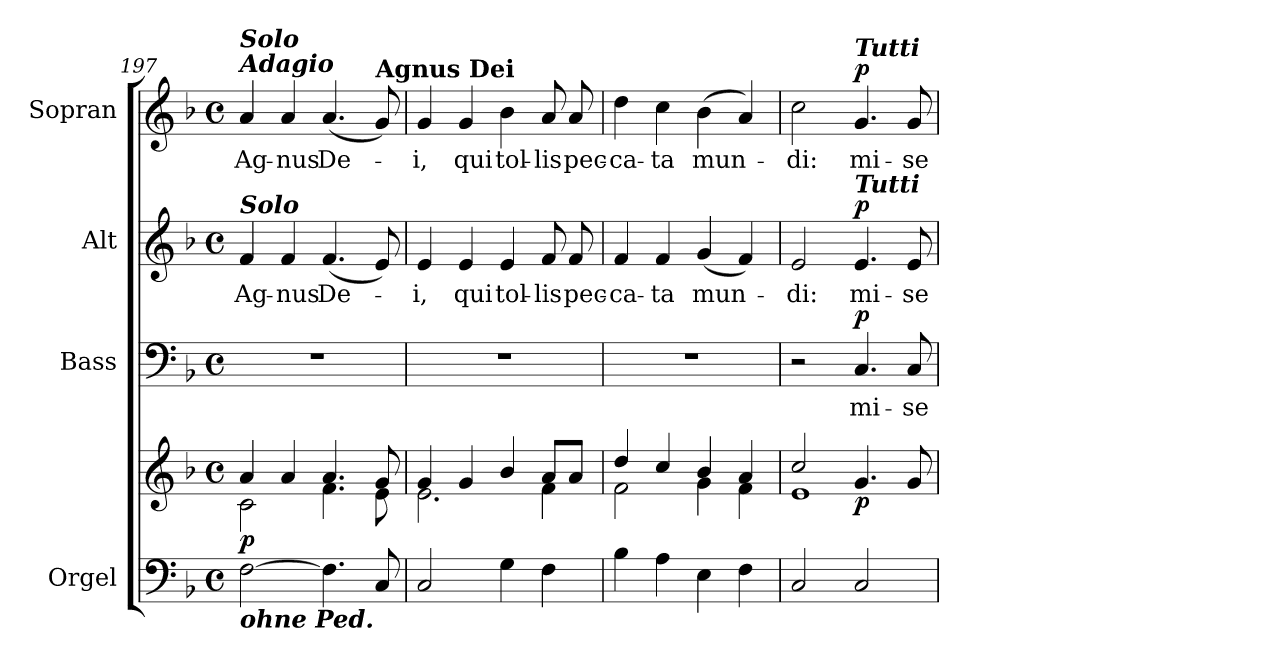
**kern	**kern	**dynam	**kern	**text	**dynam	**kern	**text	**dynam	**kern	**text	**dynam
*part4	*part4	*part4	*part3	*part3	*part3	*part2	*part2	*part2	*part1	*part1	*part1
*staff5	*staff4	*staff4/5	*staff3	*staff3	*staff3	*staff2	*staff2	*staff2	*staff1	*staff1	*staff1
*I"Orgel	*	*	*I"Bass	*	*	*I"Alt	*	*	*I"Sopran	*	*
*I'Org.	*	*	*I'B.	*	*	*I'A.	*	*	*I'S.	*	*
!!LO:PB:g=z
*clefF4	*clefG2	*	*clefF4	*	*	*clefG2	*	*	*clefG2	*	*
*k[b-]	*k[b-]	*	*k[b-]	*	*	*k[b-]	*	*	*k[b-]	*	*
*F:	*F:	*	*F:	*	*	*F:	*	*	*F:	*	*
*M4/4	*M4/4	*	*M4/4	*	*	*M4/4	*	*	*M4/4	*	*
*met(c)	*met(c)	*	*met(c)	*	*	*met(c)	*	*	*met(c)	*	*
=197	=197	=197	=197	=197	=197	=197	=197	=197	=197	=197	=197
*	*^	*	*	*	*	*	*	*	*	*	*
!	!	!	!	!	!	!	!	!	!	!LO:TX:a:Bi:t=Adagio	!	!
!	!	!	!	!	!	!	!	!	!	!LO:TX:a:Bi:t=Solo	!	!
!	!	!	!	!	!	!	!LO:TX:a:Bi:t=Solo	!	!	!	!	!
!LO:TX:b:Bi:t=ohne Ped.	!	!	!	!	!	!	!	!	!	!	!	!
!	!	!	!LO:DY:b	!	!	!	!	!LO:LY:b	!	!	!LO:LY:b	!
[2F\	4a/	2c\	p	1r	.	.	4f/	Ag-	.	4a/	Ag-	.
!	!	!	!	!	!	!	!	!LO:LY:b	!	!	!LO:LY:b	!
.	4a/	.	.	.	.	.	4f/	-nus	.	4a/	-nus	.
!	!	!	!	!	!	!	!	!LO:LY:b	!	!	!LO:LY:b	!
4.F\]	4.a/	4.f\	.	.	.	.	(<4.f/	De-	.	(<4.a/	De-	.
!	!	!	!	!	!	!	!	!	!	!LO:TX:a:B:t=Agnus Dei	!	!
8C/	8g/	8e\	.	.	.	.	8e/)	.	.	8g/)	.	.
=198	=198	=198	=198	=198	=198	=198	=198	=198	=198	=198	=198	=198
!	!	!	!	!	!	!	!	!LO:LY:b	!	!	!LO:LY:b	!
2C/	4g/	2.e\	.	1r	.	.	4e/	-i,	.	4g/	-i,	.
!	!	!	!	!	!	!	!	!LO:LY:b	!	!	!LO:LY:b	!
.	4g/	.	.	.	.	.	4e/	qui	.	4g/	qui	.
!	!	!	!	!	!	!	!	!LO:LY:b	!	!	!LO:LY:b	!
4G\	4b-/	.	.	.	.	.	4e/	tol-	.	4b-\	tol-	.
!	!	!	!	!	!	!	!	!LO:LY:b	!	!	!LO:LY:b	!
4F\	8a/L	4f\	.	.	.	.	8f/	-lis	.	8a/	-lis	.
!	!	!	!	!	!	!	!	!LO:LY:b	!	!	!LO:LY:b	!
.	8a/J	.	.	.	.	.	8f/	pec-	.	8a/	pec-	.
=199	=199	=199	=199	=199	=199	=199	=199	=199	=199	=199	=199	=199
!	!	!	!	!	!	!	!	!LO:LY:b	!	!	!LO:LY:b	!
4B-\	4dd/	2f\	.	1r	.	.	4f/	-ca-	.	4dd\	-ca-	.
!	!	!	!	!	!	!	!	!LO:LY:b	!	!	!LO:LY:b	!
4A\	4cc/	.	.	.	.	.	4f/	-ta	.	4cc\	-ta	.
!	!	!	!	!	!	!	!	!LO:LY:b	!	!	!LO:LY:b	!
4E\	4b-/	4g\	.	.	.	.	(<4g/	mun-	.	(>4b-\	mun-	.
4F\	4a/	4f\	.	.	.	.	4f/)	.	.	4a/)	.	.
=200	=200	=200	=200	=200	=200	=200	=200	=200	=200	=200	=200	=200
!	!	!	!	!	!	!	!	!LO:LY:b	!	!	!LO:LY:b	!
2C/	2cc/	1e	.	2r	.	.	2e/	-di:	.	2cc\	-di:	.
!	!	!	!	!	!	!	!	!	!	!LO:TX:a:Bi:t=Tutti	!	!
!	!	!	!	!	!	!	!LO:TX:a:Bi:t=Tutti	!	!	!	!	!
!	!	!	!LO:DY:b	!	!LO:LY:b	!LO:DY:a	!	!LO:LY:b	!LO:DY:a	!	!LO:LY:b	!LO:DY:a
2C/	4.g/	.	p	4.C/	mi-	p	4.e/	mi-	p	4.g/	mi-	p
!	!	!	!	!	!LO:LY:b	!	!	!LO:LY:b	!	!	!LO:LY:b	!
.	8g/	.	.	8C/	-se-	.	8e/	-se-	.	8g/	-se-	.
*	*v	*v	*	*	*	*	*	*	*	*	*	*
=	=	=	=	=	=	=	=	=	=	=	=
*-	*-	*-	*-	*-	*-	*-	*-	*-	*-	*-	*-
